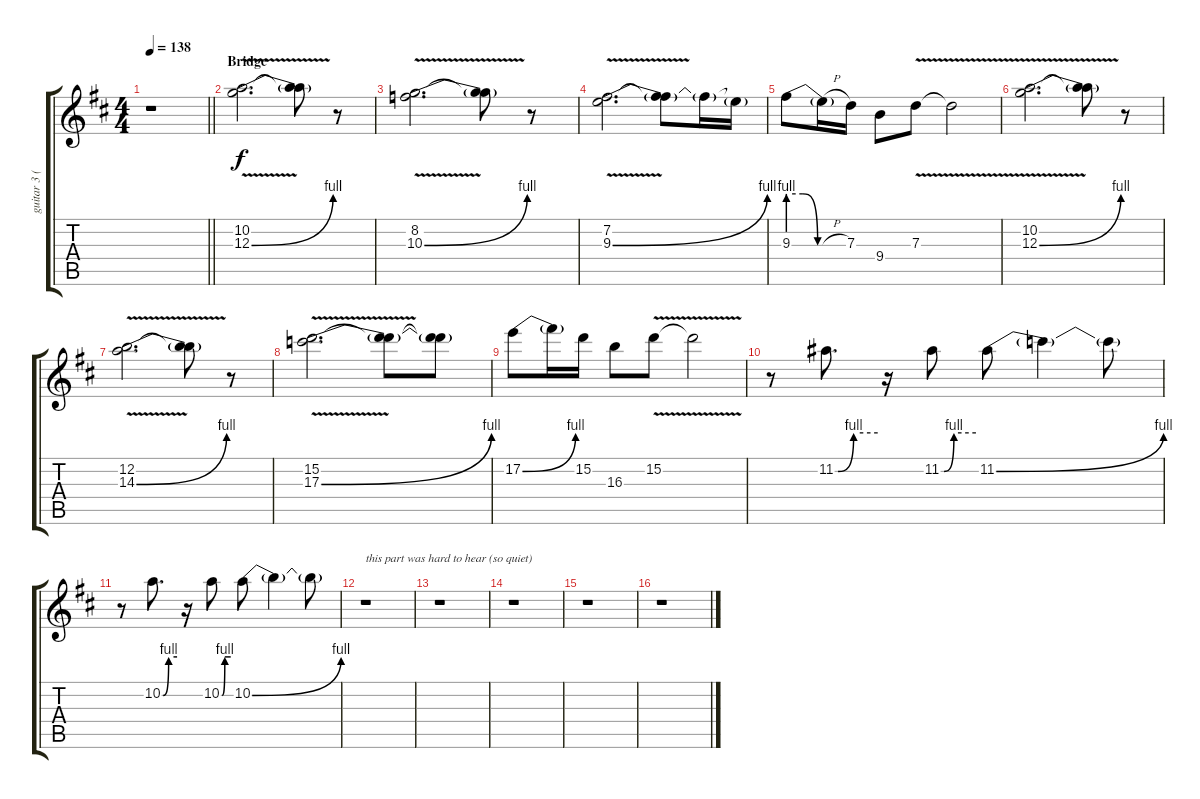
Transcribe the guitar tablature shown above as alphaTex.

\track ("guitar 3 (solos)" "guitar 3 (") {instrument distortionguitar}
\staff {score tabs}
\tuning (E4 B3 G3 D3 A2 E2) {hide}
\ts (4 4)
\tempo 138
\clef g2
\barLineRight lightlight
\ks d
r.1{dy ppp} |
\section ("" "Bridge")
(10.2 12.3{be (bend 0 0 60 4) v}).2{d dy f volume 5} (10.2{t} 12.3{t}).8 r.8 |
(8.2 10.3{be (bend 0 0 60 4) v}).2{d} (8.2{t} 10.3{t}).8 r.8 |
(7.2 9.3{be (bend 0 0 60 4) v}).2{d} (7.2{t} 9.3{t}).8 9.3{t}.16 9.3{t}.16 |
9.3{be (custom 0 4 15 4 30 0 60 0)}.8{volume 13} 9.3{h t}.16 7.3.16 9.4.8 7.3{v}.8 7.3{t}.2 |
(10.2 12.3{be (bend 0 0 60 4) v}).2{d volume 5} (10.2{t} 12.3{t}).8 r.8 |
(12.2 14.3{be (bend 0 0 60 4) v}).2{d} (12.2{t} 14.3{t}).8 r.8 |
(15.2 17.3{be (bend 0 0 60 4) v}).2{d} (15.2{t} 17.3{t}).8 (15.2{t} 17.3{t}).8 |
17.2{be (bend 0 0 60 4)}.8{volume 13} 17.2{t}.16 15.2.16 16.3.8 15.2{v}.8 15.2{t}.2 |
r.8 11.2{be (custom 0 0 4 0 26 4 60 4)}.8{d} r.16 11.2{be (custom 0 0 5 0 22 4 60 4)}.8 11.2{be (bend 0 0 60 4)}.8 11.2{t}.4 11.2{t}.8 |
r.8 10.2{be (custom 0 0 4 0 26 4 60 4)}.8{d} r.16 10.2{be (custom 0 0 5 0 22 4 60 4)}.8 10.2{be (bend 0 0 60 4)}.8 10.2{t}.4 10.2{t}.8 |
r.1{txt "this part was hard to hear (so quiet)"} |
r.1 |
r.1 |
r.1 |
r.1
